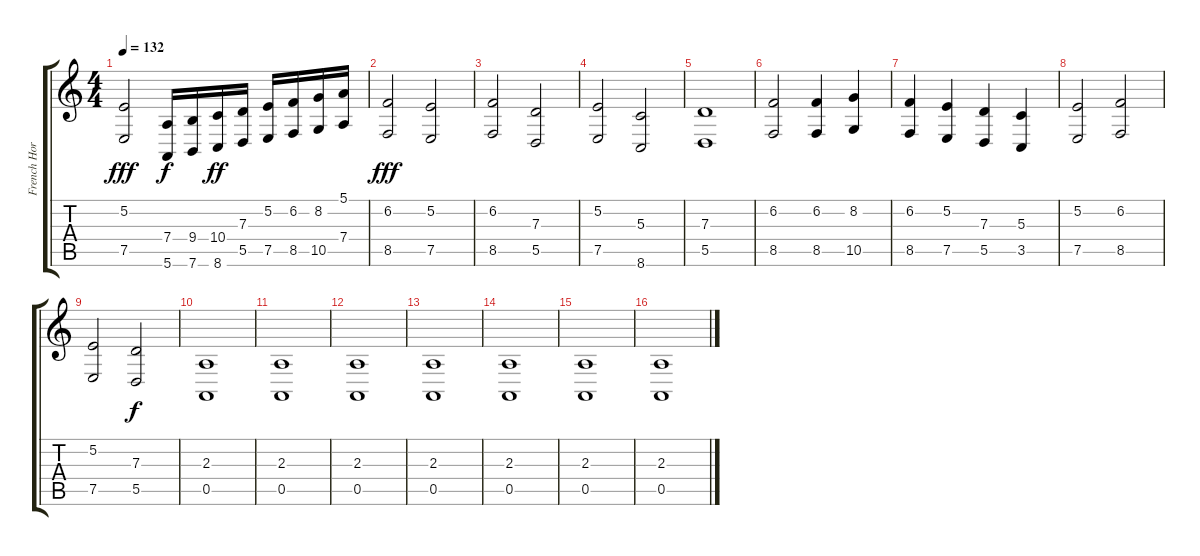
\track ("French Horns" "French Hor") {instrument frenchhorn}
\staff {score tabs}
\tuning (E4 B3 G3 D3 A2 E2) {hide}
\ts (4 4)
\tempo 132
\clef g2
\ks c
(5.2 7.5).2{dy fff} (7.4 5.6).16{dy f} (9.4 7.6).16 (10.4 8.6).16{dy ff} (7.3 5.5).16 (5.2 7.5).16 (6.2 8.5).16 (8.2 10.5).16 (5.1 7.4).16 |
(6.2 8.5).2{dy fff} (5.2 7.5).2 |
(6.2 8.5).2 (7.3 5.5).2 |
(5.2 7.5).2 (5.3 8.6).2 |
(7.3 5.5).1 |
(6.2 8.5).2 (6.2 8.5).4 (8.2 10.5).4 |
(6.2 8.5).4 (5.2 7.5).4 (7.3 5.5).4 (5.3 3.5).4 |
(5.2 7.5).2 (6.2 8.5).2 |
(5.2 7.5).2 (7.3 5.5).2{dy f} |
(2.3 0.5).1{volume 7} |
(2.3 0.5).1 |
(2.3 0.5).1 |
(2.3 0.5).1 |
(2.3 0.5).1 |
(2.3 0.5).1 |
(2.3 0.5).1
